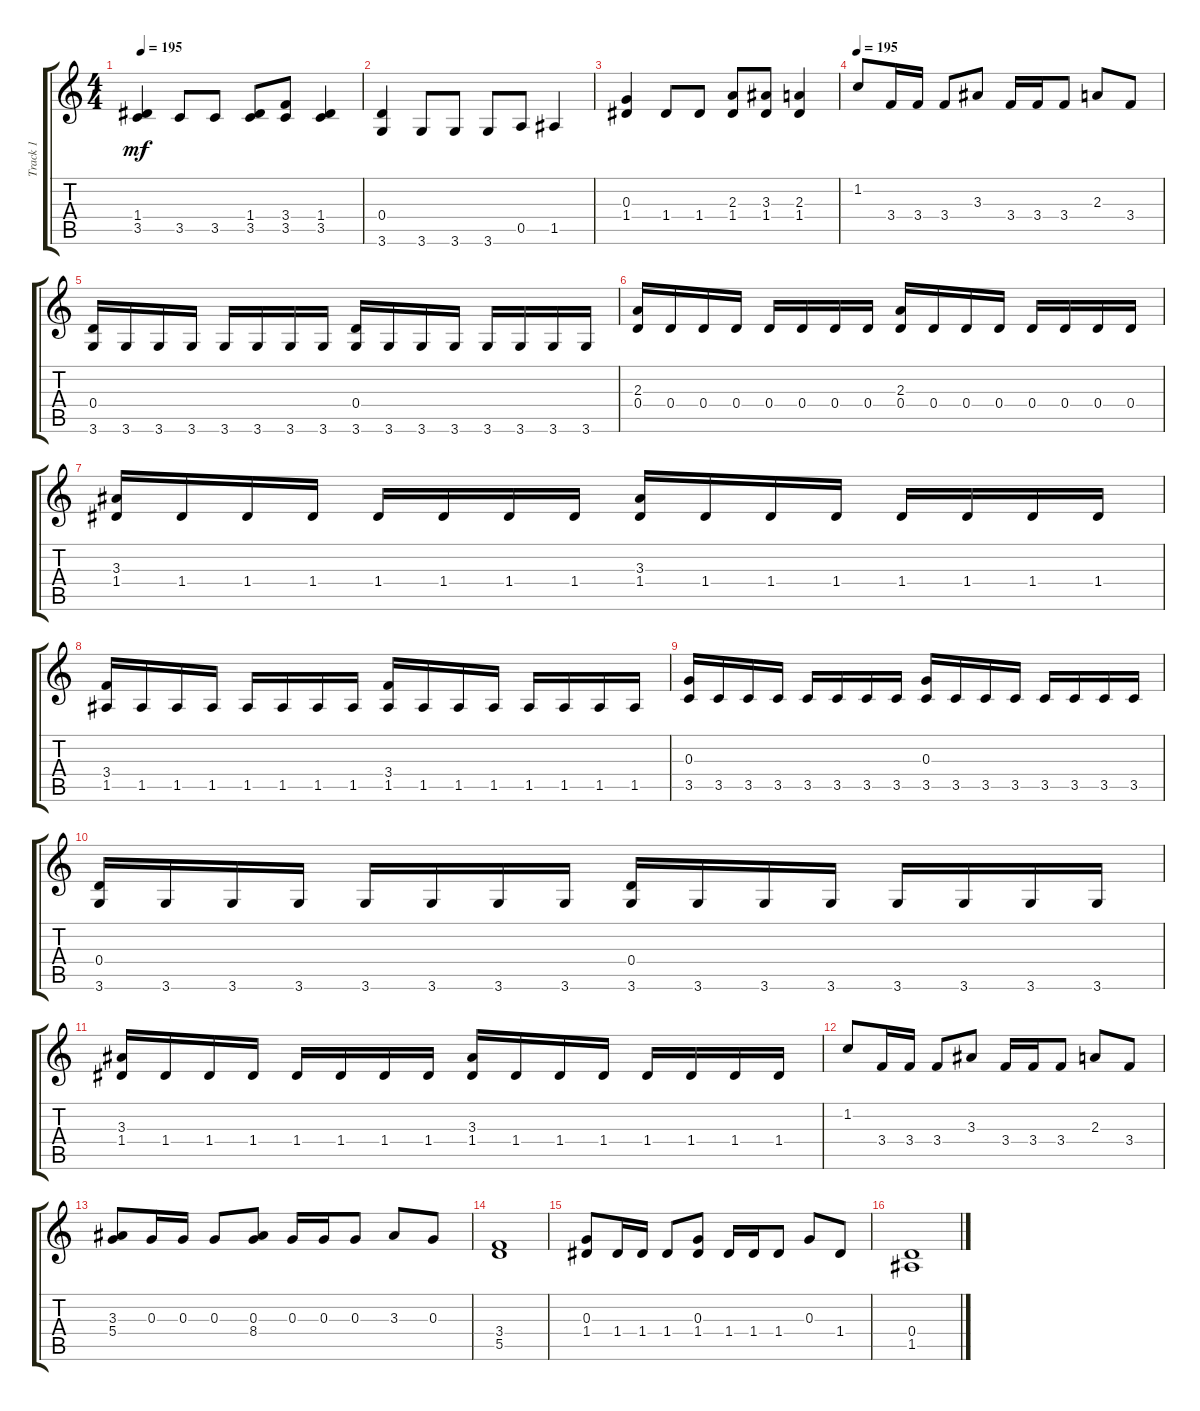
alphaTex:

\track ("Track 1" "Track 1") {instrument distortionguitar}
\staff {score tabs}
\tuning (E4 B3 G3 D3 A2 E2) {hide}
\ts (4 4)
\tempo 195
\clef g2
\ks c
(1.4 3.5).4{dy mf} 3.5.8 3.5.8 (1.4 3.5).8 (3.4 3.5).8 (1.4 3.5).4 |
(0.4 3.6).4 3.6.8 3.6.8 3.6.8 0.5.8 1.5.4 |
(0.3 1.4).4 1.4.8 1.4.8 (2.3 1.4).8 (3.3 1.4).8 (2.3 1.4).4 |
\tempo 195
1.2.8 3.4.16 3.4.16 3.4.8 3.3.8 3.4.16 3.4.16 3.4.8 2.3.8 3.4.8 |
(0.4 3.6).16 3.6.16 3.6.16 3.6.16 3.6.16 3.6.16 3.6.16 3.6.16 (0.4 3.6).16 3.6.16 3.6.16 3.6.16 3.6.16 3.6.16 3.6.16 3.6.16 |
(2.3 0.4).16 0.4.16 0.4.16 0.4.16 0.4.16 0.4.16 0.4.16 0.4.16 (2.3 0.4).16 0.4.16 0.4.16 0.4.16 0.4.16 0.4.16 0.4.16 0.4.16 |
(3.3 1.4).16 1.4.16 1.4.16 1.4.16 1.4.16 1.4.16 1.4.16 1.4.16 (3.3 1.4).16 1.4.16 1.4.16 1.4.16 1.4.16 1.4.16 1.4.16 1.4.16 |
(3.4 1.5).16 1.5.16 1.5.16 1.5.16 1.5.16 1.5.16 1.5.16 1.5.16 (3.4 1.5).16 1.5.16 1.5.16 1.5.16 1.5.16 1.5.16 1.5.16 1.5.16 |
(0.3 3.5).16 3.5.16 3.5.16 3.5.16 3.5.16 3.5.16 3.5.16 3.5.16 (0.3 3.5).16 3.5.16 3.5.16 3.5.16 3.5.16 3.5.16 3.5.16 3.5.16 |
(0.4 3.6).16 3.6.16 3.6.16 3.6.16 3.6.16 3.6.16 3.6.16 3.6.16 (0.4 3.6).16 3.6.16 3.6.16 3.6.16 3.6.16 3.6.16 3.6.16 3.6.16 |
(3.3 1.4).16 1.4.16 1.4.16 1.4.16 1.4.16 1.4.16 1.4.16 1.4.16 (3.3 1.4).16 1.4.16 1.4.16 1.4.16 1.4.16 1.4.16 1.4.16 1.4.16 |
1.2.8 3.4.16 3.4.16 3.4.8 3.3.8 3.4.16 3.4.16 3.4.8 2.3.8 3.4.8 |
(3.3 5.4).8 0.3.16 0.3.16 0.3.8 (0.3 8.4).8 0.3.16 0.3.16 0.3.8 3.3.8 0.3.8 |
(3.4 5.5).1 |
(0.3 1.4).8 1.4.16 1.4.16 1.4.8 (0.3 1.4).8 1.4.16 1.4.16 1.4.8 0.3.8 1.4.8 |
(0.4 1.5).1
